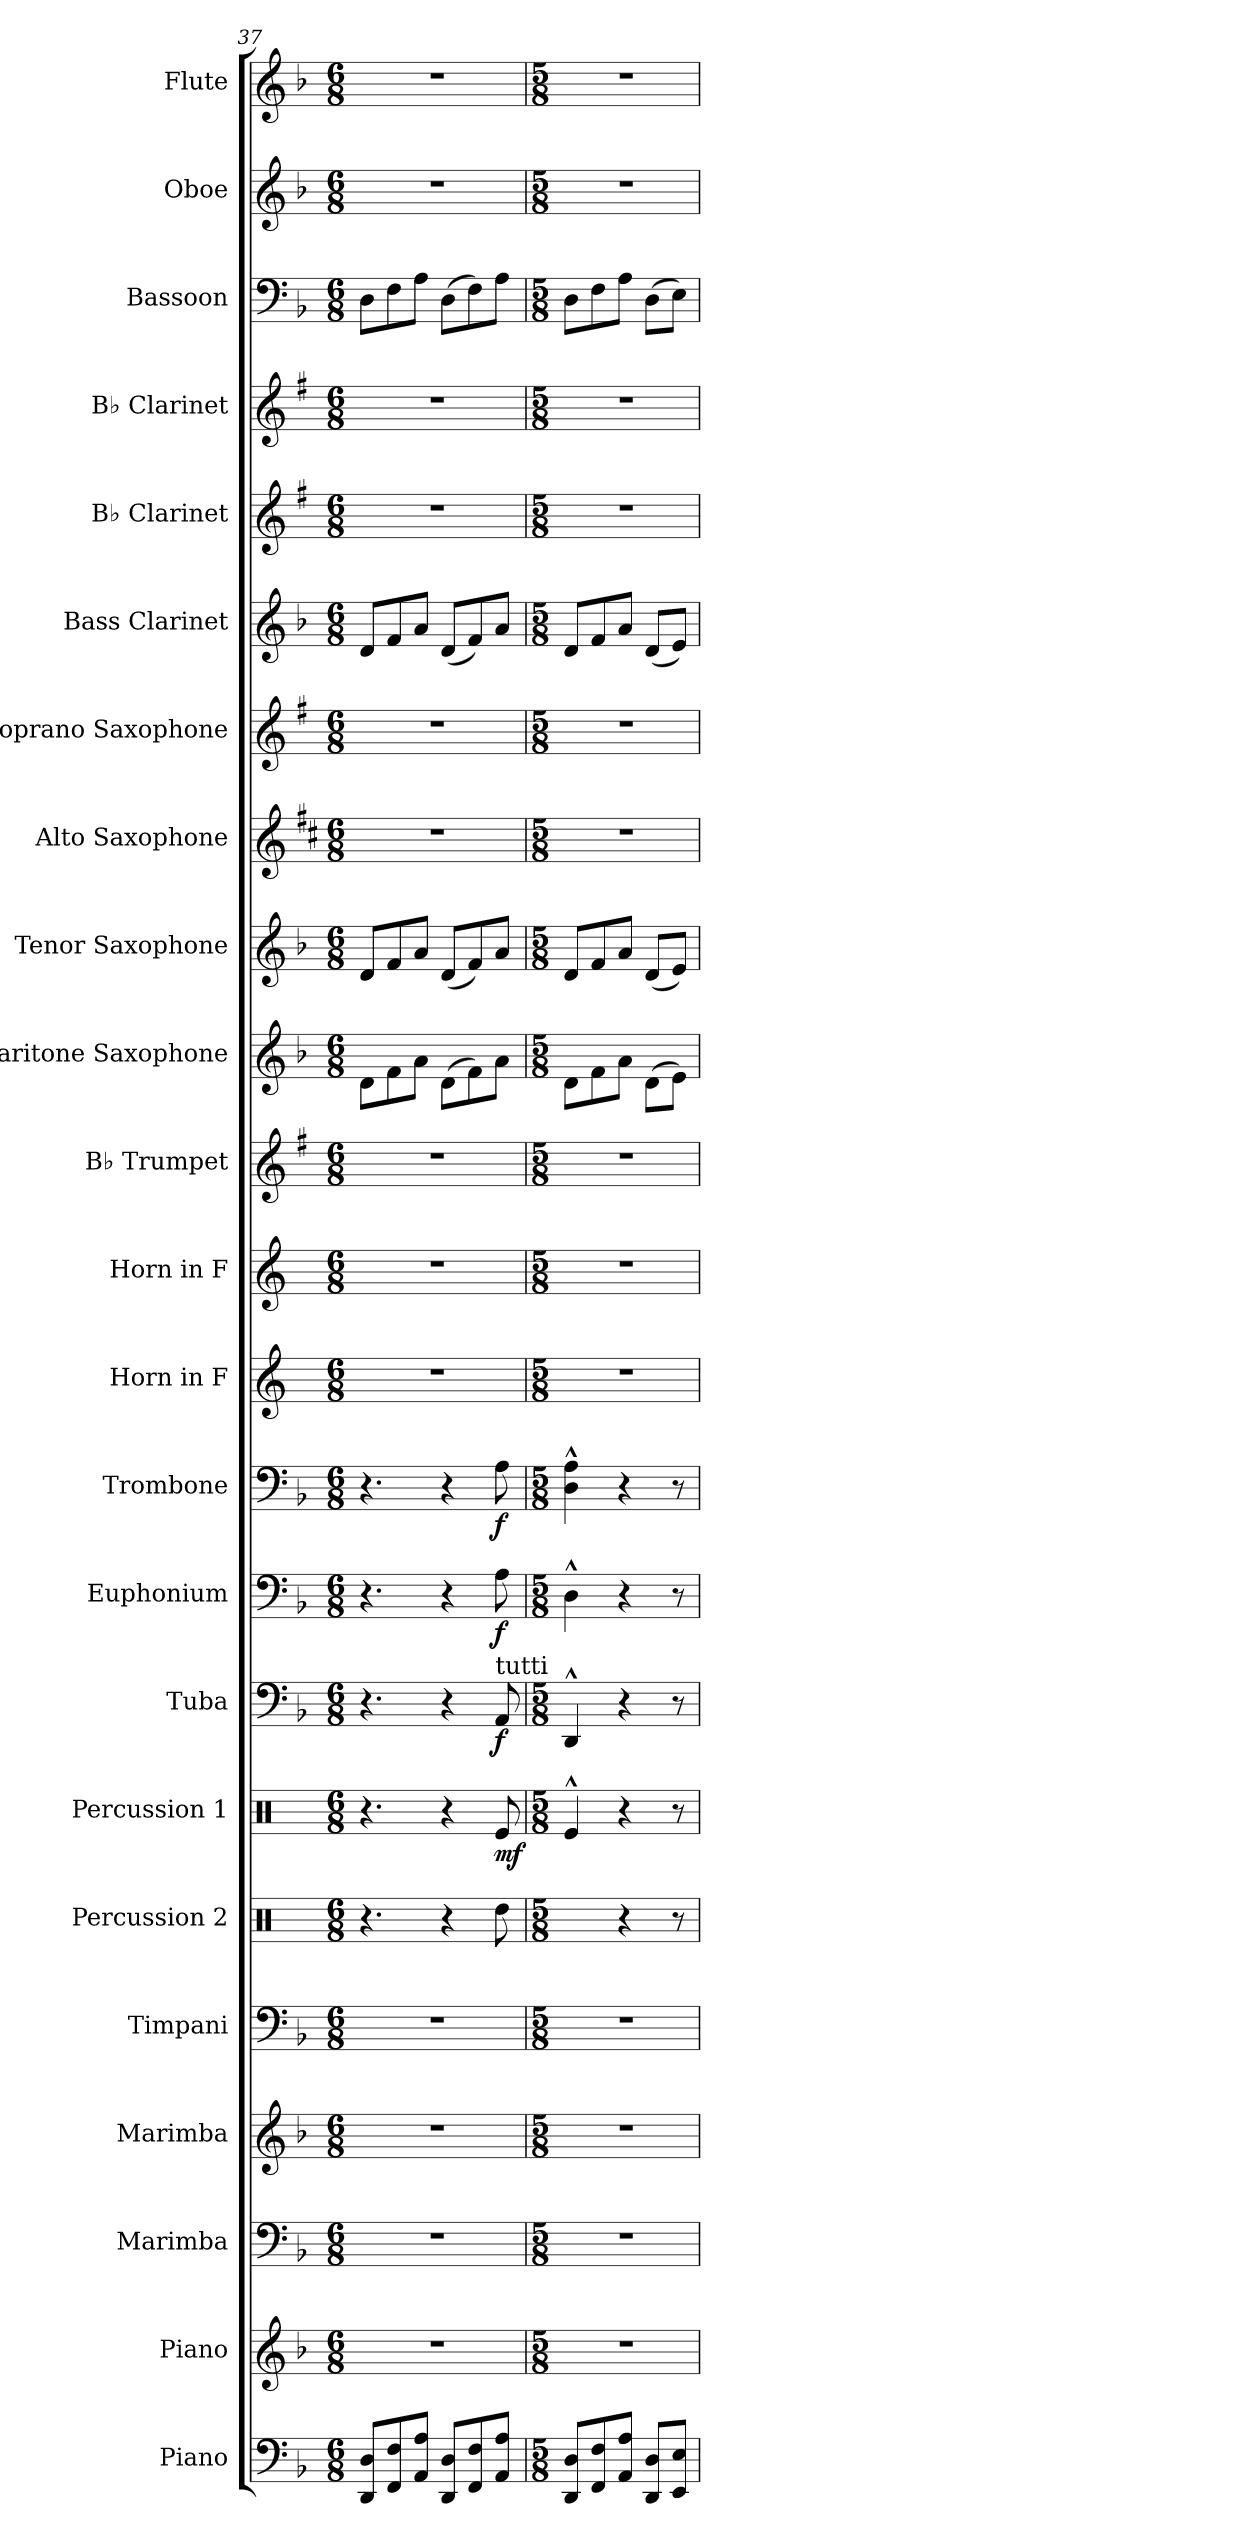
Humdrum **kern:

**kern	**kern	**kern	**kern	**kern	**kern	**kern	**dynam	**kern	**dynam	**kern	**dynam	**kern	**dynam	**kern	**kern	**kern	**kern	**kern	**kern	**kern	**kern	**kern	**kern	**kern	**kern	**kern
*part23	*part22	*part21	*part20	*part19	*part18	*part17	*part17	*part16	*part16	*part15	*part15	*part14	*part14	*part13	*part12	*part11	*part10	*part9	*part8	*part7	*part6	*part5	*part4	*part3	*part2	*part1
*staff23	*staff22	*staff21	*staff20	*staff19	*staff18	*staff17	*staff17	*staff16	*staff16	*staff15	*staff15	*staff14	*staff14	*staff13	*staff12	*staff11	*staff10	*staff9	*staff8	*staff7	*staff6	*staff5	*staff4	*staff3	*staff2	*staff1
*I"Piano	*I"Piano	*I"Marimba	*I"Marimba	*I"Timpani	*I"Percussion 2	*I"Percussion 1	*	*I"Tuba	*	*I"Euphonium	*	*I"Trombone	*	*I"Horn in F	*I"Horn in F	*I"B♭ Trumpet	*I"Baritone Saxophone	*I"Tenor Saxophone	*I"Alto Saxophone	*I"Soprano Saxophone	*I"Bass Clarinet	*I"B♭ Clarinet	*I"B♭ Clarinet	*I"Bassoon	*I"Oboe	*I"Flute
*I'Pno.	*I'Pno.	*I'Mrm.	*I'Mrm.	*I'Timp.	*I'Pr. 2	*I'Pr. 1	*	*I'Tu.	*	*I'Eu.	*	*I'Trb.	*	*	*	*I'B♭ Tpt.	*I'Bar. Sax.	*I'T. Sax.	*I'A. Sax.	*I'S. Sax.	*I'B. Cl.	*I'B♭ Cl.	*I'B♭ Cl.	*I'Bsn.	*I'Ob.	*I'Fl.
*clefF4	*clefG2	*clefF4	*clefG2	*clefF4	*clefX	*clefX	*	*clefF4	*	*clefF4	*	*clefF4	*	*clefG2	*clefG2	*clefG2	*clefG2	*clefG2	*clefG2	*clefG2	*clefG2	*clefG2	*clefG2	*clefF4	*clefG2	*clefG2
*	*	*	*	*	*	*	*	*	*	*	*	*	*	*ITrd4c7	*ITrd4c7	*ITrd1c2	*ITrd12c21	*ITrd8c14	*ITrd5c9	*ITrd1c2	*ITrd8c14	*ITrd1c2	*ITrd1c2	*	*	*
*k[b-]	*k[b-]	*k[b-]	*k[b-]	*k[b-]	*k[]	*k[]	*	*k[b-]	*	*k[b-]	*	*k[b-]	*	*k[b-]	*k[b-]	*k[b-]	*k[b-]	*k[b-]	*k[b-]	*k[b-]	*k[b-]	*k[b-]	*k[b-]	*k[b-]	*k[b-]	*k[b-]
*M6/8	*M6/8	*M6/8	*M6/8	*M6/8	*M6/8	*M6/8	*	*M6/8	*	*M6/8	*	*M6/8	*	*M6/8	*M6/8	*M6/8	*M6/8	*M6/8	*M6/8	*M6/8	*M6/8	*M6/8	*M6/8	*M6/8	*M6/8	*M6/8
=37	=37	=37	=37	=37	=37	=37	=37	=37	=37	=37	=37	=37	=37	=37	=37	=37	=37	=37	=37	=37	=37	=37	=37	=37	=37	=37
8DD/ 8D/L	2.r	2.r	2.r	2.r	4.r	4.r	.	4.r	.	4.r	.	4.r	.	2.r	2.r	2.r	8D\L	8D/L	2.r	2.r	8D/L	2.r	2.r	8D\L	2.r	2.r
8FF/ 8F/	.	.	.	.	.	.	.	.	.	.	.	.	.	.	.	.	8F\	8F/	.	.	8F/	.	.	8F\	.	.
8AA/ 8A/J	.	.	.	.	.	.	.	.	.	.	.	.	.	.	.	.	8A\J	8A/J	.	.	8A/J	.	.	8A\J	.	.
8DD/ 8D/L	.	.	.	.	4r	4r	.	4r	.	4r	.	4r	.	.	.	.	(8D\L	((8D/L	.	.	(8D/L	.	.	(8D\L	.	.
8FF/ 8F/	.	.	.	.	.	.	.	.	.	.	.	.	.	.	.	.	8F\)	8F/)	.	.	8F/)	.	.	8F\)	.	.
!	!	!	!	!	!	!	!	!LO:TX:a:t=tutti	!	!	!	!	!	!	!	!	!	!	!	!	!	!	!	!	!	!
!	!	!	!	!	!	!	!LO:DY:b	!	!LO:DY:b	!	!LO:DY:b	!	!LO:DY:b	!	!	!	!	!	!	!	!	!	!	!	!	!
8AA/ 8A/J	.	.	.	.	8Rdd\	8Re/	mf	8AA/	f	8A\	f	8A\	f	.	.	.	8A\J	8A/J	.	.	8A/J	.	.	8A\J	.	.
=38	=38	=38	=38	=38	=38	=38	=38	=38	=38	=38	=38	=38	=38	=38	=38	=38	=38	=38	=38	=38	=38	=38	=38	=38	=38	=38
*M5/8	*M5/8	*M5/8	*M5/8	*M5/8	*M5/8	*M5/8	*	*M5/8	*	*M5/8	*	*M5/8	*	*M5/8	*M5/8	*M5/8	*M5/8	*M5/8	*M5/8	*M5/8	*M5/8	*M5/8	*M5/8	*M5/8	*M5/8	*M5/8
8DD/ 8D/L	8%5r	8%5r	8%5r	8%5r	4R^^\	4Re^^/	.	4DD^^/	.	4D^^\	.	4D\^^ 4A\^^	.	8%5r	8%5r	8%5r	8D\L	8D/L	8%5r	8%5r	8D/L	8%5r	8%5r	8D\L	8%5r	8%5r
8FF/ 8F/	.	.	.	.	.	.	.	.	.	.	.	.	.	.	.	.	8F\	8F/	.	.	8F/	.	.	8F\	.	.
8AA/ 8A/J	.	.	.	.	4r	4r	.	4r	.	4r	.	4r	.	.	.	.	8A\J	8A/J	.	.	8A/J	.	.	8A\J	.	.
8DD/ 8D/L	.	.	.	.	.	.	.	.	.	.	.	.	.	.	.	.	(8D\L	(8D/L	.	.	(8D/L	.	.	(8D\L	.	.
8EE/ 8E/J	.	.	.	.	8r	8r	.	8r	.	8r	.	8r	.	.	.	.	8E\J)	8E/J)	.	.	8E/J)	.	.	8E\J)	.	.
=	=	=	=	=	=	=	=	=	=	=	=	=	=	=	=	=	=	=	=	=	=	=	=	=	=	=
*-	*-	*-	*-	*-	*-	*-	*-	*-	*-	*-	*-	*-	*-	*-	*-	*-	*-	*-	*-	*-	*-	*-	*-	*-	*-	*-
